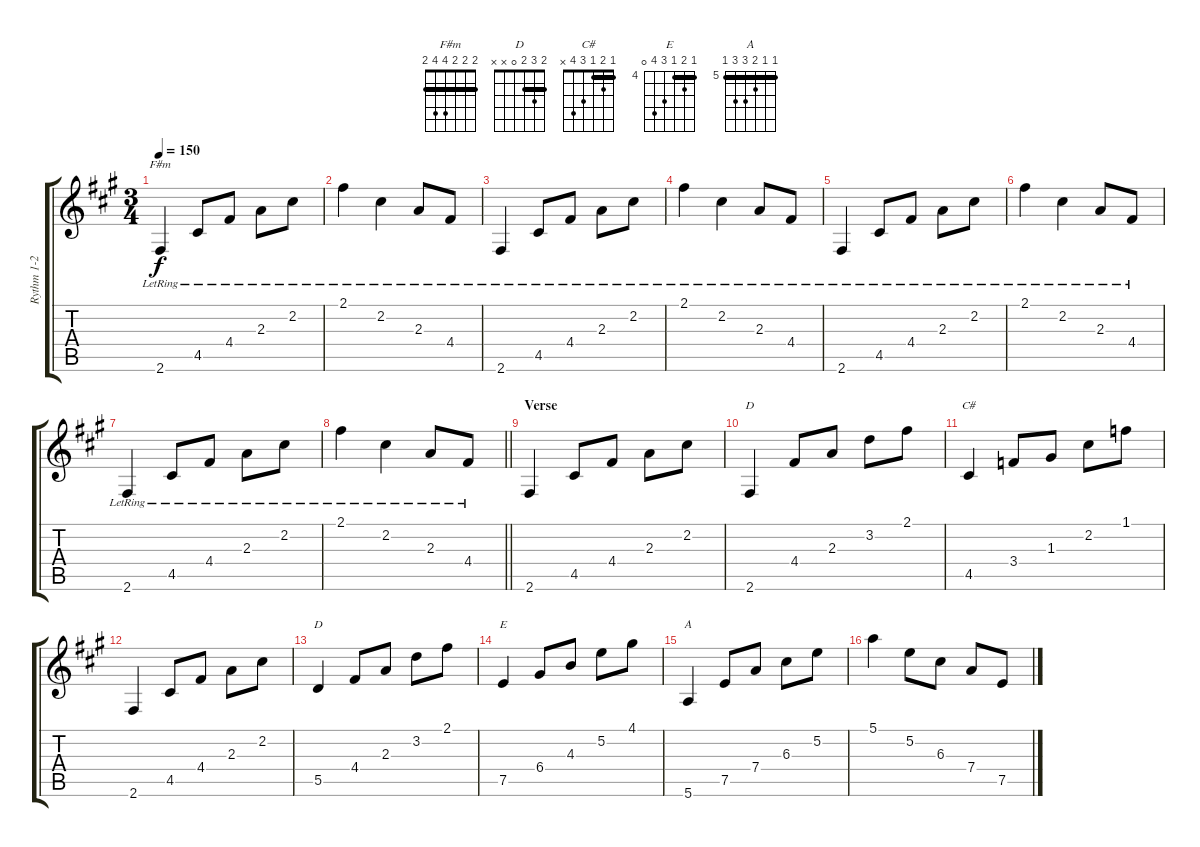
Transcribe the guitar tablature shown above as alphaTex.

\track ("Rythm 1-2" "Rythm 1-2") {instrument acousticguitarnylon}
\staff {score tabs}
\tuning (E4 B3 G3 D3 A2 E2) {hide}
\chord ("F#m" 2 2 2 4 4 2) {barre 2}
\chord ("D" 2 3 2 4 x 2) {barre 2}
\chord ("C#" 1 2 1 3 4 x) {barre 1}
\chord ("D" 2 3 2 0 x x) {barre 2}
\chord ("E" 4 5 4 6 7 0) {firstfret 4 barre 4}
\chord ("A" 5 5 6 7 7 5) {firstfret 5 barre 5}
\ts (3 4)
\tempo 150
\clef g2
\ks f#minor
2.6{lr}.4{ch "F#m" dy f instrument acousticguitarnylon} 4.5{lr}.8 4.4{lr}.8 2.3{lr}.8 2.2{lr}.8 |
2.1{lr}.4 2.2{lr}.4 2.3{lr}.8 4.4{lr}.8 |
2.6{lr}.4 4.5{lr}.8 4.4{lr}.8 2.3{lr}.8 2.2{lr}.8 |
2.1{lr}.4 2.2{lr}.4 2.3{lr}.8 4.4{lr}.8 |
2.6{lr}.4 4.5{lr}.8 4.4{lr}.8 2.3{lr}.8 2.2{lr}.8 |
2.1{lr}.4 2.2{lr}.4 2.3{lr}.8 4.4{lr}.8 |
2.6{lr}.4 4.5{lr}.8 4.4{lr}.8 2.3{lr}.8 2.2{lr}.8 |
\barLineRight lightlight
2.1{lr}.4 2.2{lr}.4 2.3{lr}.8 4.4{lr}.8 |
\section ("" "Verse")
2.6.4 4.5.8 4.4.8 2.3.8 2.2.8 |
2.6.4{ch "D"} 4.4.8 2.3.8 3.2.8 2.1.8 |
4.5.4{ch "C#"} 3.4.8 1.3.8 2.2.8 1.1.8 |
2.6.4 4.5.8 4.4.8 2.3.8 2.2.8 |
5.5.4{ch "D"} 4.4.8 2.3.8 3.2.8 2.1.8 |
7.5.4{ch "E"} 6.4.8 4.3.8 5.2.8 4.1.8 |
5.6.4{ch "A"} 7.5.8 7.4.8 6.3.8 5.2.8 |
5.1.4 5.2.8 6.3.8 7.4.8 7.5.8
